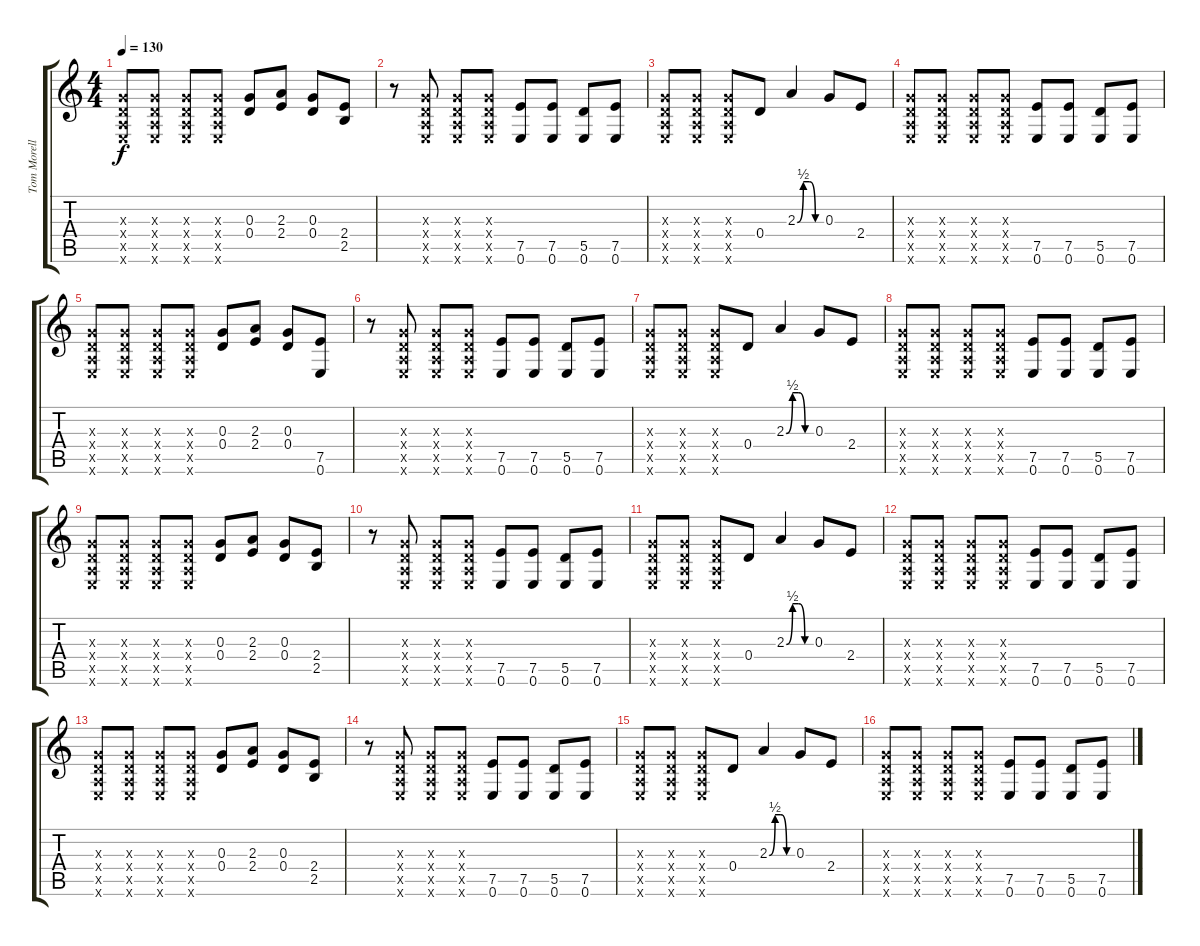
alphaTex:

\track ("Tom Morello - Guitars" "Tom Morell") {instrument distortionguitar}
\staff {score tabs}
\tuning (E4 B3 G3 D3 A2 E2) {hide}
\ts (4 4)
\tempo 130
\clef g2
\ks c
(0.3{x} 0.4{x} 0.5{x} 0.6{x}).8{dy f} (0.3{x} 0.4{x} 0.5{x} 0.6{x}).8 (0.3{x} 0.4{x} 0.5{x} 0.6{x}).8 (0.3{x} 0.4{x} 0.5{x} 0.6{x}).8 (0.3 0.4).8 (2.3 2.4).8 (0.3 0.4).8 (2.4 2.5).8 |
r.8 (0.3{x} 0.4{x} 0.5{x} 0.6{x}).8 (0.3{x} 0.4{x} 0.5{x} 0.6{x}).8 (0.3{x} 0.4{x} 0.5{x} 0.6{x}).8 (7.5 0.6).8 (7.5 0.6).8 (5.5 0.6).8 (7.5 0.6).8 |
(0.3{x} 0.4{x} 0.5{x} 0.6{x}).8 (0.3{x} 0.4{x} 0.5{x} 0.6{x}).8 (0.3{x} 0.4{x} 0.5{x} 0.6{x}).8 0.4.8 2.3{be (custom 0 0 15 2 30 2 45 0 60 0)}.4 0.3.8 2.4.8 |
(0.3{x} 0.4{x} 0.5{x} 0.6{x}).8 (0.3{x} 0.4{x} 0.5{x} 0.6{x}).8 (0.3{x} 0.4{x} 0.5{x} 0.6{x}).8 (0.3{x} 0.4{x} 0.5{x} 0.6{x}).8 (7.5 0.6).8 (7.5 0.6).8 (5.5 0.6).8 (7.5 0.6).8 |
(0.3{x} 0.4{x} 0.5{x} 0.6{x}).8 (0.3{x} 0.4{x} 0.5{x} 0.6{x}).8 (0.3{x} 0.4{x} 0.5{x} 0.6{x}).8 (0.3{x} 0.4{x} 0.5{x} 0.6{x}).8 (0.3 0.4).8 (2.3 2.4).8 (0.3 0.4).8 (7.5 0.6).8 |
r.8 (0.3{x} 0.4{x} 0.5{x} 0.6{x}).8 (0.3{x} 0.4{x} 0.5{x} 0.6{x}).8 (0.3{x} 0.4{x} 0.5{x} 0.6{x}).8 (7.5 0.6).8 (7.5 0.6).8 (5.5 0.6).8 (7.5 0.6).8 |
(0.3{x} 0.4{x} 0.5{x} 0.6{x}).8 (0.3{x} 0.4{x} 0.5{x} 0.6{x}).8 (0.3{x} 0.4{x} 0.5{x} 0.6{x}).8 0.4.8 2.3{be (custom 0 0 15 2 30 2 45 0 60 0)}.4 0.3.8 2.4.8 |
(0.3{x} 0.4{x} 0.5{x} 0.6{x}).8 (0.3{x} 0.4{x} 0.5{x} 0.6{x}).8 (0.3{x} 0.4{x} 0.5{x} 0.6{x}).8 (0.3{x} 0.4{x} 0.5{x} 0.6{x}).8 (7.5 0.6).8 (7.5 0.6).8 (5.5 0.6).8 (7.5 0.6).8 |
(0.3{x} 0.4{x} 0.5{x} 0.6{x}).8 (0.3{x} 0.4{x} 0.5{x} 0.6{x}).8 (0.3{x} 0.4{x} 0.5{x} 0.6{x}).8 (0.3{x} 0.4{x} 0.5{x} 0.6{x}).8 (0.3 0.4).8 (2.3 2.4).8 (0.3 0.4).8 (2.4 2.5).8 |
r.8 (0.3{x} 0.4{x} 0.5{x} 0.6{x}).8 (0.3{x} 0.4{x} 0.5{x} 0.6{x}).8 (0.3{x} 0.4{x} 0.5{x} 0.6{x}).8 (7.5 0.6).8 (7.5 0.6).8 (5.5 0.6).8 (7.5 0.6).8 |
(0.3{x} 0.4{x} 0.5{x} 0.6{x}).8 (0.3{x} 0.4{x} 0.5{x} 0.6{x}).8 (0.3{x} 0.4{x} 0.5{x} 0.6{x}).8 0.4.8 2.3{be (custom 0 0 15 2 30 2 45 0 60 0)}.4 0.3.8 2.4.8 |
(0.3{x} 0.4{x} 0.5{x} 0.6{x}).8 (0.3{x} 0.4{x} 0.5{x} 0.6{x}).8 (0.3{x} 0.4{x} 0.5{x} 0.6{x}).8 (0.3{x} 0.4{x} 0.5{x} 0.6{x}).8 (7.5 0.6).8 (7.5 0.6).8 (5.5 0.6).8 (7.5 0.6).8 |
(0.3{x} 0.4{x} 0.5{x} 0.6{x}).8 (0.3{x} 0.4{x} 0.5{x} 0.6{x}).8 (0.3{x} 0.4{x} 0.5{x} 0.6{x}).8 (0.3{x} 0.4{x} 0.5{x} 0.6{x}).8 (0.3 0.4).8 (2.3 2.4).8 (0.3 0.4).8 (2.4 2.5).8 |
r.8 (0.3{x} 0.4{x} 0.5{x} 0.6{x}).8 (0.3{x} 0.4{x} 0.5{x} 0.6{x}).8 (0.3{x} 0.4{x} 0.5{x} 0.6{x}).8 (7.5 0.6).8 (7.5 0.6).8 (5.5 0.6).8 (7.5 0.6).8 |
(0.3{x} 0.4{x} 0.5{x} 0.6{x}).8 (0.3{x} 0.4{x} 0.5{x} 0.6{x}).8 (0.3{x} 0.4{x} 0.5{x} 0.6{x}).8 0.4.8 2.3{be (custom 0 0 15 2 30 2 45 0 60 0)}.4 0.3.8 2.4.8 |
(0.3{x} 0.4{x} 0.5{x} 0.6{x}).8 (0.3{x} 0.4{x} 0.5{x} 0.6{x}).8 (0.3{x} 0.4{x} 0.5{x} 0.6{x}).8 (0.3{x} 0.4{x} 0.5{x} 0.6{x}).8 (7.5 0.6).8 (7.5 0.6).8 (5.5 0.6).8 (7.5 0.6).8
